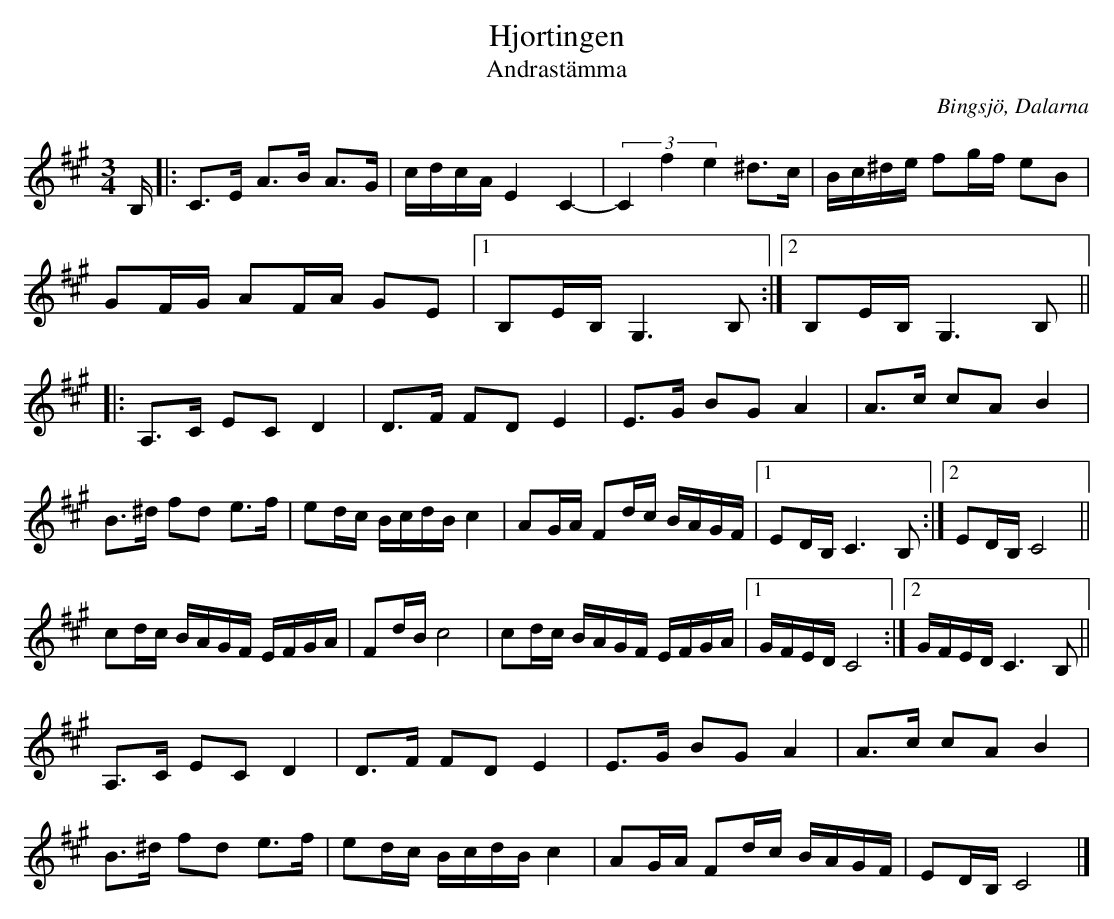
X:1
T: Hjortingen
T: Andrastämma
O: Bingsjö, Dalarna
M: 3/4
L: 1/8
K: A
B,/ |: C>E A>B A>G | c/d/c/A/ E2 C2- | (3C2 f2 e2 ^d>c | B/c/^d/e/ fg/f/ eB |
GF/G/ AF/A/ GE |1 B,E/B,/ G,3  B, :|2 B,E/B,/ G,3  B, ||
|: A,>C EC D2 | D>F FD E2 | E>G BG A2 | A>c cA B2 |
B>^d fd e>f | ed/c/ B/c/d/B/ c2 | AG/A/ Fd/c/ B/A/G/F/ |1 ED/B,/ C3 B,:|2 ED/B,/ C4 ||
cd/c/ B/A/G/F/ E/F/G/A/ | Fd/B/ c4 | cd/c/ B/A/G/F/ E/F/G/A/ |1 G/F/E/D/ C4 :|2 G/F/E/D/ C3 B,||
A,>C EC D2 | D>F FD E2 | E>G BG A2 | A>c cA B2 |
B>^d fd e>f | ed/c/ B/c/d/B/ c2 | AG/A/ Fd/c/ B/A/G/F/ | ED/B,/ C4 |]
